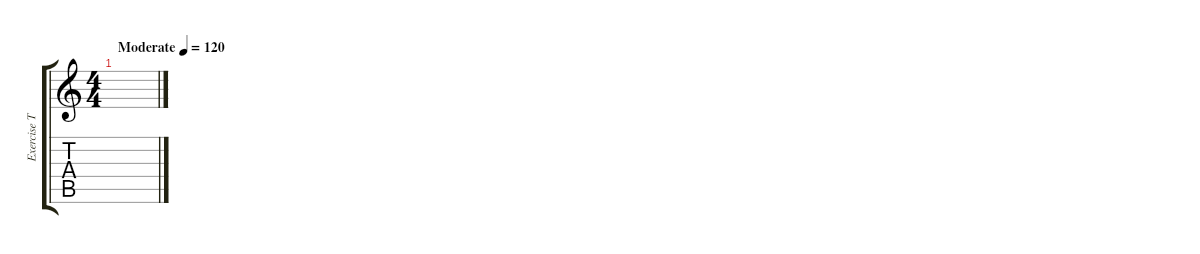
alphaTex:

\track ("Exercise Track" "Exercise T") {instrument overdrivenguitar}
\staff {score tabs}
\tuning (E4 B3 G3 D3 A2 E2) {hide}
\ts (4 4)
\tempo (120 "Moderate")
\clef g2
\ks c
